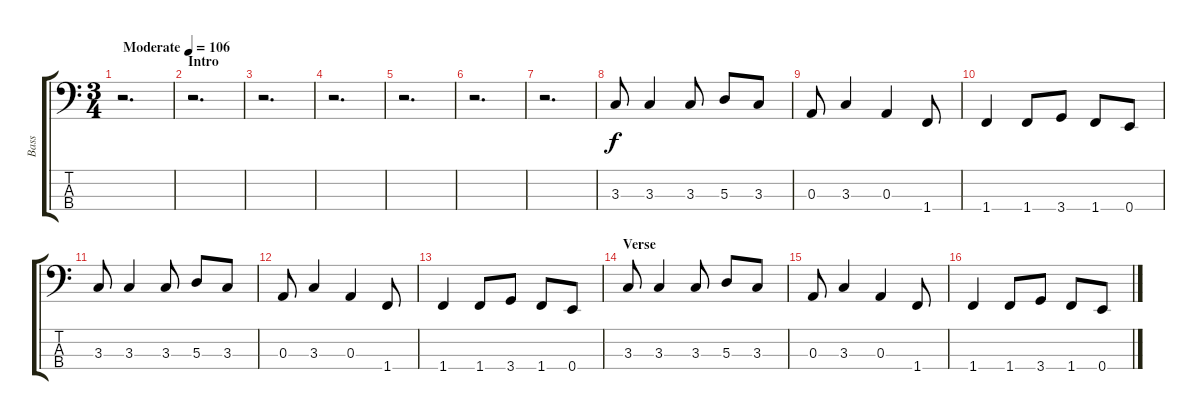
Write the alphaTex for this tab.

\track ("Bass" "Bass") {instrument electricbassfinger}
\staff {score tabs}
\tuning (G2 D2 A1 E1) {hide}
\ts (3 4)
\tempo (106 "Moderate")
\clef f4
\ks c
r.2{d dy f instrument electricbassfinger} |
\section ("" "Intro")
r.2{d} |
r.2{d} |
r.2{d} |
r.2{d} |
r.2{d} |
r.2{d} |
3.3.8 3.3.4 3.3.8 5.3.8 3.3.8 |
0.3.8 3.3.4 0.3.4 1.4.8 |
1.4.4 1.4.8 3.4.8 1.4.8 0.4.8 |
3.3.8 3.3.4 3.3.8 5.3.8 3.3.8 |
0.3.8 3.3.4 0.3.4 1.4.8 |
1.4.4 1.4.8 3.4.8 1.4.8 0.4.8 |
\section ("" "Verse")
3.3.8 3.3.4 3.3.8 5.3.8 3.3.8 |
0.3.8 3.3.4 0.3.4 1.4.8 |
1.4.4 1.4.8 3.4.8 1.4.8 0.4.8
